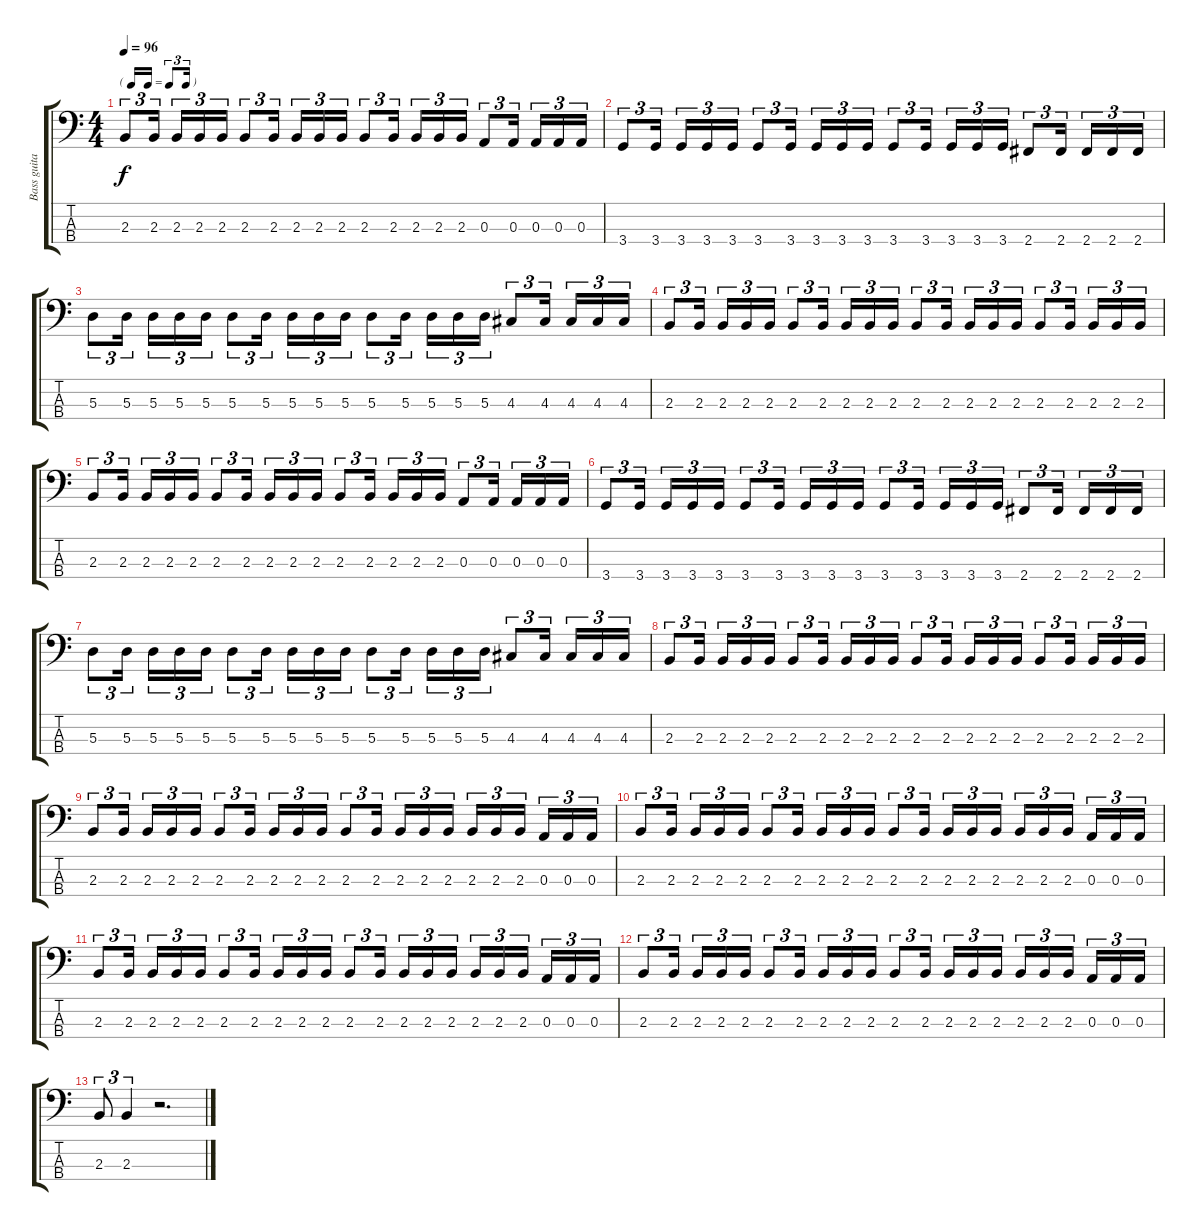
\track ("Bass guitar" "Bass guita") {instrument electricbasspick}
\staff {score tabs}
\tuning (G2 D2 A1 E1) {hide}
\ts (4 4)
\tf triplet16th
\tempo 96
\clef f4
\ks c
2.3.8{tu (3 2) dy f} 2.3.16{tu (3 2) beam splitsecondary} 2.3.16{tu (3 2)} 2.3.16{tu (3 2)} 2.3.16{tu (3 2)} 2.3.8{tu (3 2)} 2.3.16{tu (3 2) beam splitsecondary} 2.3.16{tu (3 2)} 2.3.16{tu (3 2)} 2.3.16{tu (3 2)} 2.3.8{tu (3 2)} 2.3.16{tu (3 2) beam splitsecondary} 2.3.16{tu (3 2)} 2.3.16{tu (3 2)} 2.3.16{tu (3 2)} 0.3.8{tu (3 2)} 0.3.16{tu (3 2) beam splitsecondary} 0.3.16{tu (3 2)} 0.3.16{tu (3 2)} 0.3.16{tu (3 2)} |
3.4.8{tu (3 2)} 3.4.16{tu (3 2) beam splitsecondary} 3.4.16{tu (3 2)} 3.4.16{tu (3 2)} 3.4.16{tu (3 2)} 3.4.8{tu (3 2)} 3.4.16{tu (3 2) beam splitsecondary} 3.4.16{tu (3 2)} 3.4.16{tu (3 2)} 3.4.16{tu (3 2)} 3.4.8{tu (3 2)} 3.4.16{tu (3 2) beam splitsecondary} 3.4.16{tu (3 2)} 3.4.16{tu (3 2)} 3.4.16{tu (3 2)} 2.4.8{tu (3 2)} 2.4.16{tu (3 2) beam splitsecondary} 2.4.16{tu (3 2)} 2.4.16{tu (3 2)} 2.4.16{tu (3 2)} |
5.3.8{tu (3 2)} 5.3.16{tu (3 2) beam splitsecondary} 5.3.16{tu (3 2)} 5.3.16{tu (3 2)} 5.3.16{tu (3 2)} 5.3.8{tu (3 2)} 5.3.16{tu (3 2) beam splitsecondary} 5.3.16{tu (3 2)} 5.3.16{tu (3 2)} 5.3.16{tu (3 2)} 5.3.8{tu (3 2)} 5.3.16{tu (3 2) beam splitsecondary} 5.3.16{tu (3 2)} 5.3.16{tu (3 2)} 5.3.16{tu (3 2)} 4.3.8{tu (3 2)} 4.3.16{tu (3 2) beam splitsecondary} 4.3.16{tu (3 2)} 4.3.16{tu (3 2)} 4.3.16{tu (3 2)} |
2.3.8{tu (3 2)} 2.3.16{tu (3 2) beam splitsecondary} 2.3.16{tu (3 2)} 2.3.16{tu (3 2)} 2.3.16{tu (3 2)} 2.3.8{tu (3 2)} 2.3.16{tu (3 2) beam splitsecondary} 2.3.16{tu (3 2)} 2.3.16{tu (3 2)} 2.3.16{tu (3 2)} 2.3.8{tu (3 2)} 2.3.16{tu (3 2) beam splitsecondary} 2.3.16{tu (3 2)} 2.3.16{tu (3 2)} 2.3.16{tu (3 2)} 2.3.8{tu (3 2)} 2.3.16{tu (3 2) beam splitsecondary} 2.3.16{tu (3 2)} 2.3.16{tu (3 2)} 2.3.16{tu (3 2)} |
2.3.8{tu (3 2)} 2.3.16{tu (3 2) beam splitsecondary} 2.3.16{tu (3 2)} 2.3.16{tu (3 2)} 2.3.16{tu (3 2)} 2.3.8{tu (3 2)} 2.3.16{tu (3 2) beam splitsecondary} 2.3.16{tu (3 2)} 2.3.16{tu (3 2)} 2.3.16{tu (3 2)} 2.3.8{tu (3 2)} 2.3.16{tu (3 2) beam splitsecondary} 2.3.16{tu (3 2)} 2.3.16{tu (3 2)} 2.3.16{tu (3 2)} 0.3.8{tu (3 2)} 0.3.16{tu (3 2) beam splitsecondary} 0.3.16{tu (3 2)} 0.3.16{tu (3 2)} 0.3.16{tu (3 2)} |
3.4.8{tu (3 2)} 3.4.16{tu (3 2) beam splitsecondary} 3.4.16{tu (3 2)} 3.4.16{tu (3 2)} 3.4.16{tu (3 2)} 3.4.8{tu (3 2)} 3.4.16{tu (3 2) beam splitsecondary} 3.4.16{tu (3 2)} 3.4.16{tu (3 2)} 3.4.16{tu (3 2)} 3.4.8{tu (3 2)} 3.4.16{tu (3 2) beam splitsecondary} 3.4.16{tu (3 2)} 3.4.16{tu (3 2)} 3.4.16{tu (3 2)} 2.4.8{tu (3 2)} 2.4.16{tu (3 2) beam splitsecondary} 2.4.16{tu (3 2)} 2.4.16{tu (3 2)} 2.4.16{tu (3 2)} |
5.3.8{tu (3 2)} 5.3.16{tu (3 2) beam splitsecondary} 5.3.16{tu (3 2)} 5.3.16{tu (3 2)} 5.3.16{tu (3 2)} 5.3.8{tu (3 2)} 5.3.16{tu (3 2) beam splitsecondary} 5.3.16{tu (3 2)} 5.3.16{tu (3 2)} 5.3.16{tu (3 2)} 5.3.8{tu (3 2)} 5.3.16{tu (3 2) beam splitsecondary} 5.3.16{tu (3 2)} 5.3.16{tu (3 2)} 5.3.16{tu (3 2)} 4.3.8{tu (3 2)} 4.3.16{tu (3 2) beam splitsecondary} 4.3.16{tu (3 2)} 4.3.16{tu (3 2)} 4.3.16{tu (3 2)} |
2.3.8{tu (3 2)} 2.3.16{tu (3 2) beam splitsecondary} 2.3.16{tu (3 2)} 2.3.16{tu (3 2)} 2.3.16{tu (3 2)} 2.3.8{tu (3 2)} 2.3.16{tu (3 2) beam splitsecondary} 2.3.16{tu (3 2)} 2.3.16{tu (3 2)} 2.3.16{tu (3 2)} 2.3.8{tu (3 2)} 2.3.16{tu (3 2) beam splitsecondary} 2.3.16{tu (3 2)} 2.3.16{tu (3 2)} 2.3.16{tu (3 2)} 2.3.8{tu (3 2)} 2.3.16{tu (3 2) beam splitsecondary} 2.3.16{tu (3 2)} 2.3.16{tu (3 2)} 2.3.16{tu (3 2)} |
2.3.8{tu (3 2)} 2.3.16{tu (3 2) beam splitsecondary} 2.3.16{tu (3 2)} 2.3.16{tu (3 2)} 2.3.16{tu (3 2)} 2.3.8{tu (3 2)} 2.3.16{tu (3 2) beam splitsecondary} 2.3.16{tu (3 2)} 2.3.16{tu (3 2)} 2.3.16{tu (3 2)} 2.3.8{tu (3 2)} 2.3.16{tu (3 2) beam splitsecondary} 2.3.16{tu (3 2)} 2.3.16{tu (3 2)} 2.3.16{tu (3 2)} 2.3.16{tu (3 2)} 2.3.16{tu (3 2)} 2.3.16{tu (3 2) beam splitsecondary} 0.3.16{tu (3 2)} 0.3.16{tu (3 2)} 0.3.16{tu (3 2)} |
2.3.8{tu (3 2)} 2.3.16{tu (3 2) beam splitsecondary} 2.3.16{tu (3 2)} 2.3.16{tu (3 2)} 2.3.16{tu (3 2)} 2.3.8{tu (3 2)} 2.3.16{tu (3 2) beam splitsecondary} 2.3.16{tu (3 2)} 2.3.16{tu (3 2)} 2.3.16{tu (3 2)} 2.3.8{tu (3 2)} 2.3.16{tu (3 2) beam splitsecondary} 2.3.16{tu (3 2)} 2.3.16{tu (3 2)} 2.3.16{tu (3 2)} 2.3.16{tu (3 2)} 2.3.16{tu (3 2)} 2.3.16{tu (3 2) beam splitsecondary} 0.3.16{tu (3 2)} 0.3.16{tu (3 2)} 0.3.16{tu (3 2)} |
2.3.8{tu (3 2)} 2.3.16{tu (3 2) beam splitsecondary} 2.3.16{tu (3 2)} 2.3.16{tu (3 2)} 2.3.16{tu (3 2)} 2.3.8{tu (3 2)} 2.3.16{tu (3 2) beam splitsecondary} 2.3.16{tu (3 2)} 2.3.16{tu (3 2)} 2.3.16{tu (3 2)} 2.3.8{tu (3 2)} 2.3.16{tu (3 2) beam splitsecondary} 2.3.16{tu (3 2)} 2.3.16{tu (3 2)} 2.3.16{tu (3 2)} 2.3.16{tu (3 2)} 2.3.16{tu (3 2)} 2.3.16{tu (3 2) beam splitsecondary} 0.3.16{tu (3 2)} 0.3.16{tu (3 2)} 0.3.16{tu (3 2)} |
2.3.8{tu (3 2)} 2.3.16{tu (3 2) beam splitsecondary} 2.3.16{tu (3 2)} 2.3.16{tu (3 2)} 2.3.16{tu (3 2)} 2.3.8{tu (3 2)} 2.3.16{tu (3 2) beam splitsecondary} 2.3.16{tu (3 2)} 2.3.16{tu (3 2)} 2.3.16{tu (3 2)} 2.3.8{tu (3 2)} 2.3.16{tu (3 2) beam splitsecondary} 2.3.16{tu (3 2)} 2.3.16{tu (3 2)} 2.3.16{tu (3 2)} 2.3.16{tu (3 2)} 2.3.16{tu (3 2)} 2.3.16{tu (3 2) beam splitsecondary} 0.3.16{tu (3 2)} 0.3.16{tu (3 2)} 0.3.16{tu (3 2)} |
2.3.8{tu (3 2)} 2.3.4{tu (3 2)} r.2{d}
